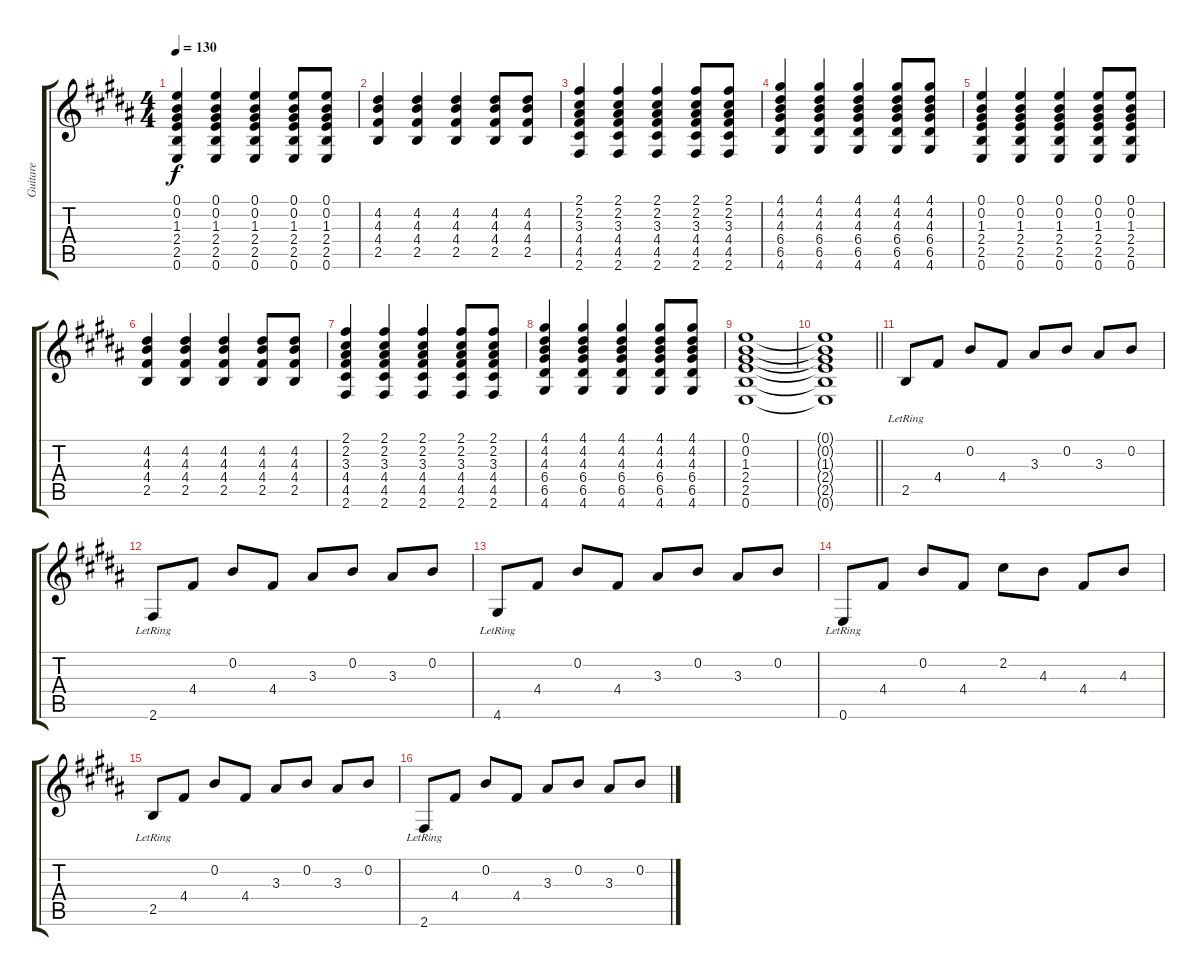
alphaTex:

\track ("Guitare" "Guitare") {instrument acousticguitarsteel}
\staff {score tabs}
\tuning (E4 B3 G3 D3 A2 E2) {hide}
\ts (4 4)
\tempo 130
\clef g2
\ks b
(0.1 0.2 1.3 2.4 2.5 0.6).4{dy f} (0.1 0.2 1.3 2.4 2.5 0.6).4 (0.1 0.2 1.3 2.4 2.5 0.6).4 (0.1 0.2 1.3 2.4 2.5 0.6).8 (0.1 0.2 1.3 2.4 2.5 0.6).8 |
(4.2 4.3 4.4 2.5).4 (4.2 4.3 4.4 2.5).4 (4.2 4.3 4.4 2.5).4 (4.2 4.3 4.4 2.5).8 (4.2 4.3 4.4 2.5).8 |
(2.1 2.2 3.3 4.4 4.5 2.6).4 (2.1 2.2 3.3 4.4 4.5 2.6).4 (2.1 2.2 3.3 4.4 4.5 2.6).4 (2.1 2.2 3.3 4.4 4.5 2.6).8 (2.1 2.2 3.3 4.4 4.5 2.6).8 |
(4.1 4.2 4.3 6.4 6.5 4.6).4 (4.1 4.2 4.3 6.4 6.5 4.6).4 (4.1 4.2 4.3 6.4 6.5 4.6).4 (4.1 4.2 4.3 6.4 6.5 4.6).8 (4.1 4.2 4.3 6.4 6.5 4.6).8 |
(0.1 0.2 1.3 2.4 2.5 0.6).4 (0.1 0.2 1.3 2.4 2.5 0.6).4 (0.1 0.2 1.3 2.4 2.5 0.6).4 (0.1 0.2 1.3 2.4 2.5 0.6).8 (0.1 0.2 1.3 2.4 2.5 0.6).8 |
(4.2 4.3 4.4 2.5).4 (4.2 4.3 4.4 2.5).4 (4.2 4.3 4.4 2.5).4 (4.2 4.3 4.4 2.5).8 (4.2 4.3 4.4 2.5).8 |
(2.1 2.2 3.3 4.4 4.5 2.6).4 (2.1 2.2 3.3 4.4 4.5 2.6).4 (2.1 2.2 3.3 4.4 4.5 2.6).4 (2.1 2.2 3.3 4.4 4.5 2.6).8 (2.1 2.2 3.3 4.4 4.5 2.6).8 |
(4.1 4.2 4.3 6.4 6.5 4.6).4 (4.1 4.2 4.3 6.4 6.5 4.6).4 (4.1 4.2 4.3 6.4 6.5 4.6).4 (4.1 4.2 4.3 6.4 6.5 4.6).8 (4.1 4.2 4.3 6.4 6.5 4.6).8 |
(0.1 0.2 1.3 2.4 2.5 0.6).1 |
\barLineRight lightlight
(0.1{t} 0.2{t} 1.3{t} 2.4{t} 2.5{t} 0.6{t}).1 |
2.5{lr}.8 4.4.8 0.2.8 4.4.8 3.3.8 0.2.8 3.3.8 0.2.8 |
2.6{lr}.8 4.4.8 0.2.8 4.4.8 3.3.8 0.2.8 3.3.8 0.2.8 |
4.6{lr}.8 4.4.8 0.2.8 4.4.8 3.3.8 0.2.8 3.3.8 0.2.8 |
0.6{lr}.8 4.4.8 0.2.8 4.4.8 2.2.8 4.3.8 4.4.8 4.3.8 |
2.5{lr}.8 4.4.8 0.2.8 4.4.8 3.3.8 0.2.8 3.3.8 0.2.8 |
2.6{lr}.8 4.4.8 0.2.8 4.4.8 3.3.8 0.2.8 3.3.8 0.2.8
